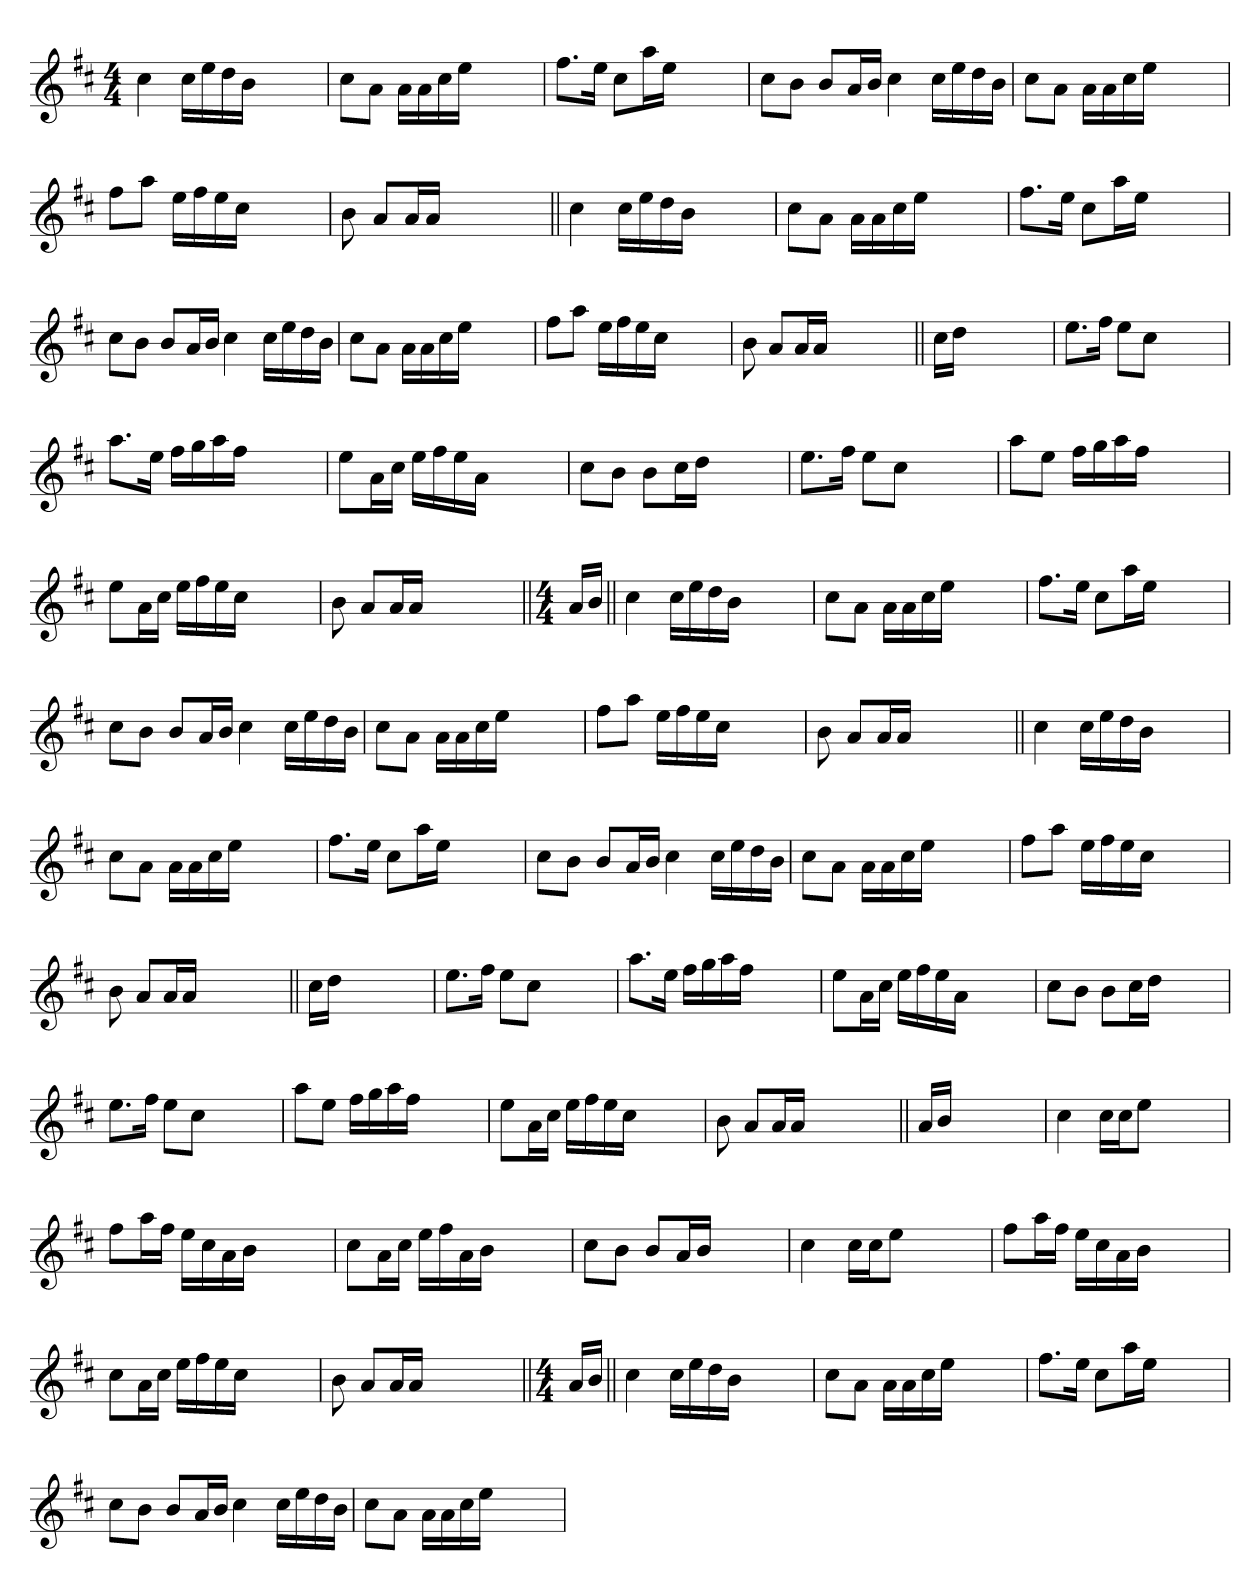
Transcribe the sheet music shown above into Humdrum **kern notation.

**kern
*part1
*staff1
*clefG2
*k[f#c#]
*M4/4
=
4cc#
16cc#LL
16ee
16dd
16bJJ
2ryy
=
8cc#L
8aJ
16aLL
16a
16cc#
16eeJJ
2ryy
=
8.ff#L
16eeJk
8cc#L
16aaL
16eeJJ
2ryy
=
8cc#L
8bJ
8bL
16aL
16bJJ
4cc#
16cc#LL
16ee
16dd
16bJJ
=
8cc#L
8aJ
16aLL
16a
16cc#
16eeJJ
2ryy
=
8ff#L
8aaJ
16eeLL
16ff#
16ee
16cc#JJ
2ryy
=
8b
8aL
16aL
16aJJ
2ryy
8ryy
=||
4cc#
16cc#LL
16ee
16dd
16bJJ
2ryy
=
8cc#L
8aJ
16aLL
16a
16cc#
16eeJJ
2ryy
=
8.ff#L
16eeJk
8cc#L
16aaL
16eeJJ
2ryy
=
8cc#L
8bJ
8bL
16aL
16bJJ
4cc#
16cc#LL
16ee
16dd
16bJJ
=
8cc#L
8aJ
16aLL
16a
16cc#
16eeJJ
2ryy
=
8ff#L
8aaJ
16eeLL
16ff#
16ee
16cc#JJ
2ryy
=
8b
8aL
16aL
16aJJ
2ryy
8ryy
=||
16cc#LL
16ddJJ
2..ryy
=
8.eeL
16ff#Jk
8eeL
8cc#J
2ryy
=
8.aaL
16eeJk
16ff#LL
16gg
16aa
16ff#JJ
2ryy
=
8eeL
16aL
16cc#JJ
16eeLL
16ff#
16ee
16aJJ
2ryy
=
8cc#L
8bJ
8bL
16cc#L
16ddJJ
2ryy
=
8.eeL
16ff#Jk
8eeL
8cc#J
2ryy
=
8aaL
8eeJ
16ff#LL
16gg
16aa
16ff#JJ
2ryy
=
8eeL
16aL
16cc#JJ
16eeLL
16ff#
16ee
16cc#JJ
2ryy
=
8b
8aL
16aL
16aJJ
2ryy
8ryy
=||
*M4/4
16aLL
16bJJ
=||
4cc#
16cc#LL
16ee
16dd
16bJJ
2ryy
=
8cc#L
8aJ
16aLL
16a
16cc#
16eeJJ
2ryy
=
8.ff#L
16eeJk
8cc#L
16aaL
16eeJJ
2ryy
=
8cc#L
8bJ
8bL
16aL
16bJJ
4cc#
16cc#LL
16ee
16dd
16bJJ
=
8cc#L
8aJ
16aLL
16a
16cc#
16eeJJ
2ryy
=
8ff#L
8aaJ
16eeLL
16ff#
16ee
16cc#JJ
2ryy
=
8b
8aL
16aL
16aJJ
2ryy
8ryy
=||
4cc#
16cc#LL
16ee
16dd
16bJJ
2ryy
=
8cc#L
8aJ
16aLL
16a
16cc#
16eeJJ
2ryy
=
8.ff#L
16eeJk
8cc#L
16aaL
16eeJJ
2ryy
=
8cc#L
8bJ
8bL
16aL
16bJJ
4cc#
16cc#LL
16ee
16dd
16bJJ
=
8cc#L
8aJ
16aLL
16a
16cc#
16eeJJ
2ryy
=
8ff#L
8aaJ
16eeLL
16ff#
16ee
16cc#JJ
2ryy
=
8b
8aL
16aL
16aJJ
2ryy
8ryy
=||
16cc#LL
16ddJJ
2..ryy
=
8.eeL
16ff#Jk
8eeL
8cc#J
2ryy
=
8.aaL
16eeJk
16ff#LL
16gg
16aa
16ff#JJ
2ryy
=
8eeL
16aL
16cc#JJ
16eeLL
16ff#
16ee
16aJJ
2ryy
=
8cc#L
8bJ
8bL
16cc#L
16ddJJ
2ryy
=
8.eeL
16ff#Jk
8eeL
8cc#J
2ryy
=
8aaL
8eeJ
16ff#LL
16gg
16aa
16ff#JJ
2ryy
=
8eeL
16aL
16cc#JJ
16eeLL
16ff#
16ee
16cc#JJ
2ryy
=
8b
8aL
16aL
16aJJ
2ryy
8ryy
=||
16aLL
16bJJ
2..ryy
=
4cc#
16cc#LL
16cc#J
8eeJ
2ryy
=
8ff#L
16aaL
16ff#JJ
16eeLL
16cc#
16a
16bJJ
2ryy
=
8cc#L
16aL
16cc#JJ
16eeLL
16ff#
16a
16bJJ
2ryy
=
8cc#L
8bJ
8bL
16aL
16bJJ
2ryy
=
4cc#
16cc#LL
16cc#J
8eeJ
2ryy
=
8ff#L
16aaL
16ff#JJ
16eeLL
16cc#
16a
16bJJ
2ryy
=
8cc#L
16aL
16cc#JJ
16eeLL
16ff#
16ee
16cc#JJ
2ryy
=
8b
8aL
16aL
16aJJ
2ryy
8ryy
=||
*M4/4
16aLL
16bJJ
=||
4cc#
16cc#LL
16ee
16dd
16bJJ
2ryy
=
8cc#L
8aJ
16aLL
16a
16cc#
16eeJJ
2ryy
=
8.ff#L
16eeJk
8cc#L
16aaL
16eeJJ
2ryy
=
8cc#L
8bJ
8bL
16aL
16bJJ
4cc#
16cc#LL
16ee
16dd
16bJJ
=
8cc#L
8aJ
16aLL
16a
16cc#
16eeJJ
2ryy
=
*-
